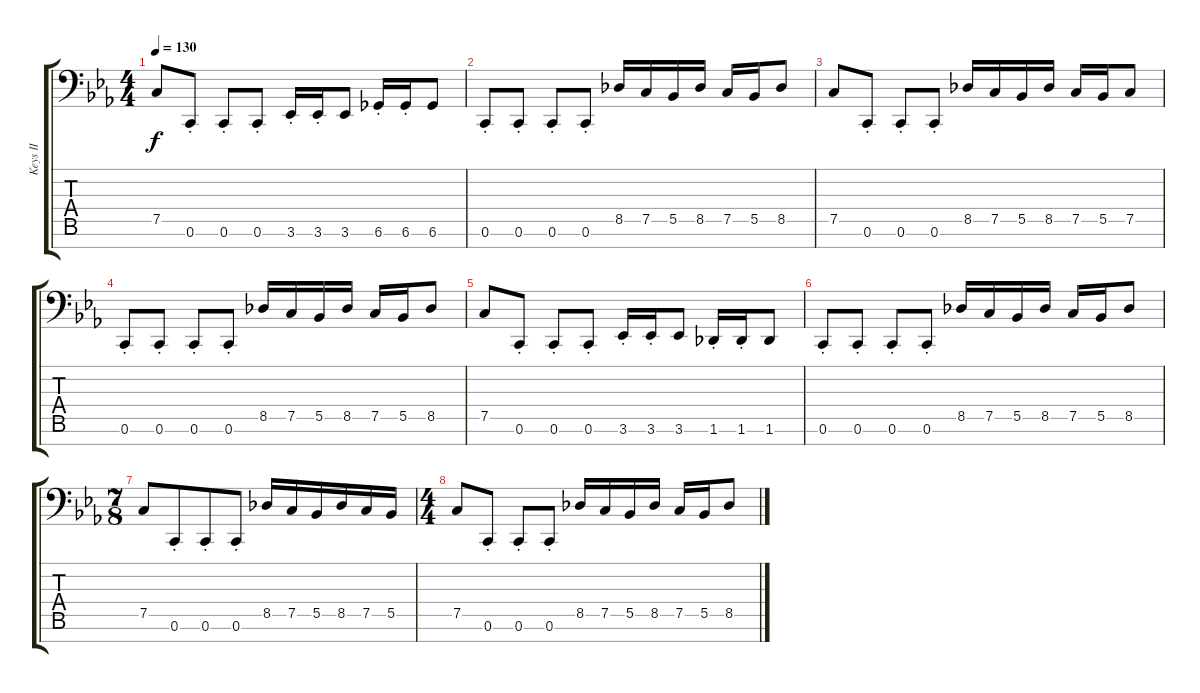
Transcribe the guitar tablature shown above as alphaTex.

\track ("Keys II" "Keys II") {instrument stringensemble1}
\staff {score tabs}
\tuning (C4 G3 Eb3 Bb2 F2 C2 G1) {hide}
\ts (4 4)
\tempo 130
\clef f4
\ks cminor
7.5.8{dy f} 0.6{st}.8 0.6{st}.8 0.6{st}.8 3.6{st}.16 3.6{st}.16 3.6.8 6.6{st}.16 6.6{st}.16 6.6.8 |
0.6{st}.8 0.6{st}.8 0.6{st}.8 0.6{st}.8 8.5.16 7.5.16 5.5.16 8.5.16 7.5.16 5.5.16 8.5.8 |
7.5.8 0.6{st}.8 0.6{st}.8 0.6{st}.8 8.5.16 7.5.16 5.5.16 8.5.16 7.5.16 5.5.16 7.5.8 |
0.6{st}.8 0.6{st}.8 0.6{st}.8 0.6{st}.8 8.5.16 7.5.16 5.5.16 8.5.16 7.5.16 5.5.16 8.5.8 |
7.5.8 0.6{st}.8 0.6{st}.8 0.6{st}.8 3.6{st}.16 3.6{st}.16 3.6.8 1.6{st}.16 1.6{st}.16 1.6.8 |
0.6{st}.8 0.6{st}.8 0.6{st}.8 0.6{st}.8 8.5.16 7.5.16 5.5.16 8.5.16 7.5.16 5.5.16 8.5.8 |
\ts (7 8)
7.5.8 0.6{st}.8 0.6{st}.8 0.6{st}.8 8.5.16 7.5.16 5.5.16 8.5.16 7.5.16 5.5.16 |
\ts (4 4)
7.5.8 0.6{st}.8 0.6{st}.8 0.6{st}.8 8.5.16 7.5.16 5.5.16 8.5.16 7.5.16 5.5.16 8.5.8
